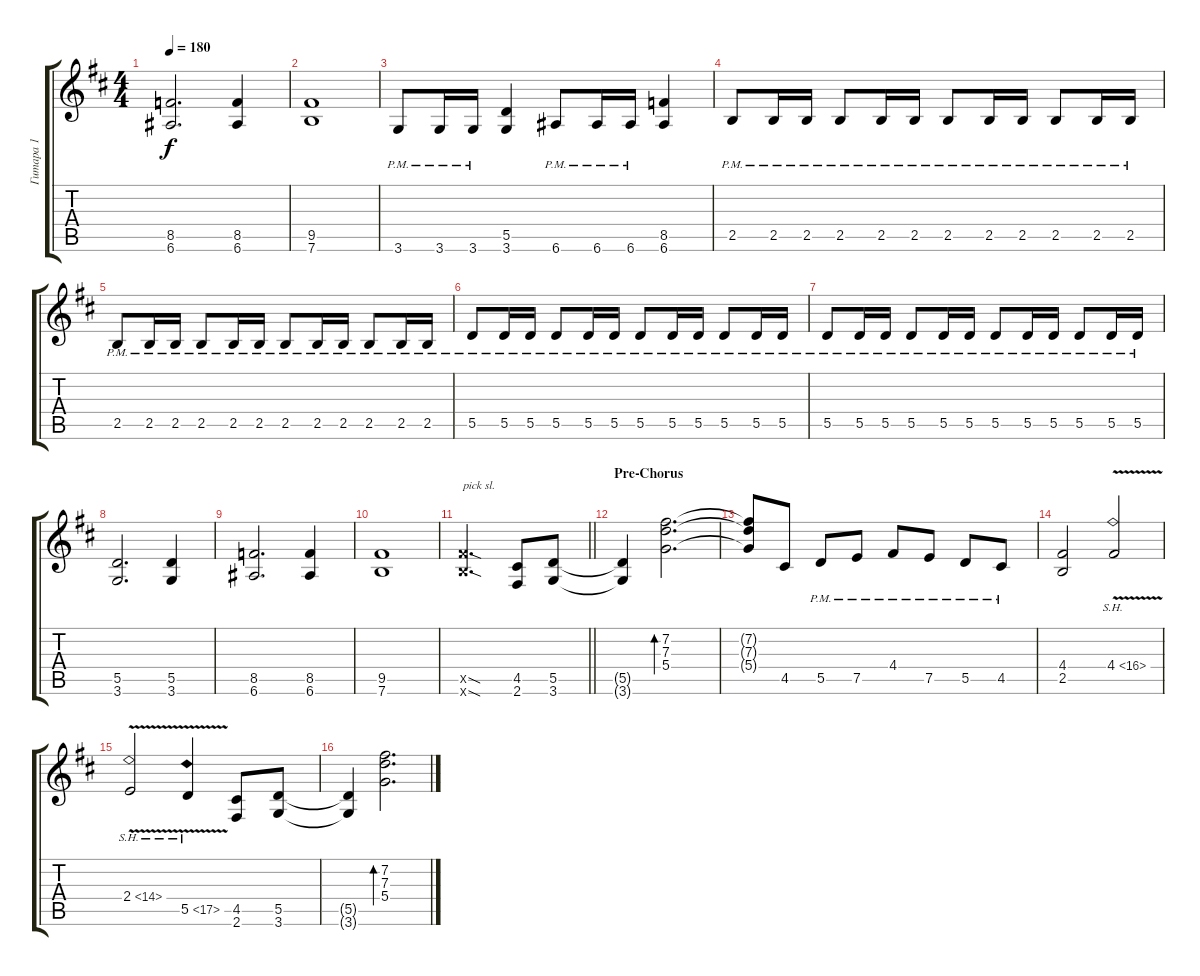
\track ("Гитара 1" "Гитара 1") {instrument distortionguitar}
\staff {score tabs}
\tuning (E4 B3 G3 D3 A2 E2) {hide}
\ts (4 4)
\tempo 180
\clef g2
\ks bminor
(8.5 6.6).2{d dy f} (8.5 6.6).4 |
(9.5 7.6).1 |
3.6{pm}.8 3.6{pm}.16 3.6{pm}.16 (5.5 3.6).4 6.6{pm}.8 6.6{pm}.16 6.6{pm}.16 (8.5 6.6).4 |
2.5{pm}.8 2.5{pm}.16 2.5{pm}.16 2.5{pm}.8 2.5{pm}.16 2.5{pm}.16 2.5{pm}.8 2.5{pm}.16 2.5{pm}.16 2.5{pm}.8 2.5{pm}.16 2.5{pm}.16 |
2.5{pm}.8 2.5{pm}.16 2.5{pm}.16 2.5{pm}.8 2.5{pm}.16 2.5{pm}.16 2.5{pm}.8 2.5{pm}.16 2.5{pm}.16 2.5{pm}.8 2.5{pm}.16 2.5{pm}.16 |
5.5{pm}.8 5.5{pm}.16 5.5{pm}.16 5.5{pm}.8 5.5{pm}.16 5.5{pm}.16 5.5{pm}.8 5.5{pm}.16 5.5{pm}.16 5.5{pm}.8 5.5{pm}.16 5.5{pm}.16 |
5.5{pm}.8 5.5{pm}.16 5.5{pm}.16 5.5{pm}.8 5.5{pm}.16 5.5{pm}.16 5.5{pm}.8 5.5{pm}.16 5.5{pm}.16 5.5{pm}.8 5.5{pm}.16 5.5{pm}.16 |
(5.5 3.6).2{d} (5.5 3.6).4 |
(8.5 6.6).2{d} (8.5 6.6).4 |
(9.5 7.6).1 |
\barLineRight lightlight
(9.5{sod x} 7.6{sod x}).2{d txt "pick sl."} (4.5 2.6).8 (5.5 3.6).8 |
\section ("" "Pre-Chorus")
(5.5{t} 3.6{t}).4 (7.2 7.3 5.4).2{d bd 60} |
(7.2{t} 7.3{t} 5.4{t}).8 4.5.8 5.5{pm}.8 7.5{pm}.8 4.4{pm}.8 7.5{pm}.8 5.5{pm}.8 4.5{pm}.8 |
(4.4 2.5).2 4.4{sh 12 v}.2 |
2.4{sh 12 v}.2 5.5{sh 12 v}.4 (4.5 2.6).8 (5.5 3.6).8 |
(5.5{t} 3.6{t}).4 (7.2 7.3 5.4).2{d bd 60}
